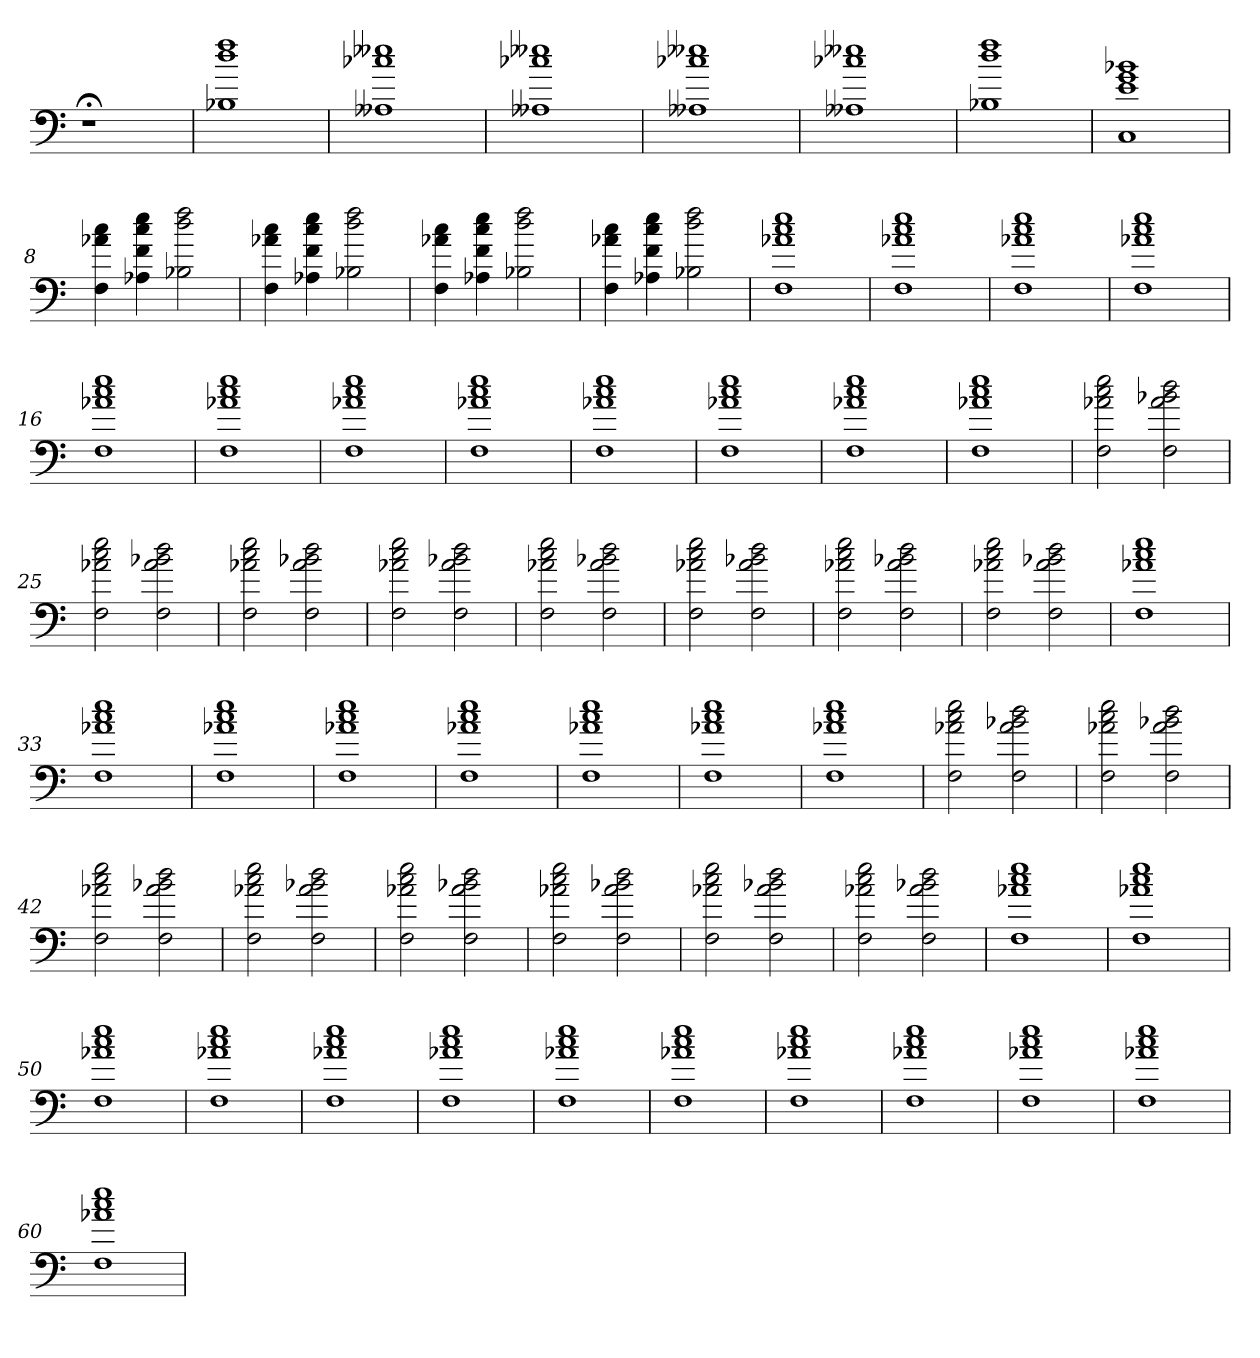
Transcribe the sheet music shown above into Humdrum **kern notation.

**kern
*part1
*staff1
=
1r;<
=1
1B-X 1dd 1ff
=2
1A--X 1cc-X 1ee--X
=3
1A--X 1cc-X 1ee--X
=4
1A--X 1cc-X 1ee--X
=5
1A--X 1cc-X 1ee--X
=6
1B-X 1dd 1ff
=7
1C 1e 1g 1b-X
=8
4F 4a-X 4cc
4A-X 4f 4cc 4ee
2B-X 2dd 2ff
=9
4F 4a-X 4cc
4A-X 4f 4cc 4ee
2B-X 2dd 2ff
=10
4F 4a-X 4cc
4A-X 4f 4cc 4ee
2B-X 2dd 2ff
=11
4F 4a-X 4cc
4A-X 4f 4cc 4ee
2B-X 2dd 2ff
=12
1F 1a-X 1cc 1ee
=13
1F 1a-X 1cc 1ee
=14
1F 1a-X 1cc 1ee
=15
1F 1a-X 1cc 1ee
=16
1F 1a-X 1cc 1ee
=17
1F 1a-X 1cc 1ee
=18
1F 1a-X 1cc 1ee
=19
1F 1a-X 1cc 1ee
=20
1F 1a-X 1cc 1ee
=21
1F 1a-X 1cc 1ee
=22
1F 1a-X 1cc 1ee
=23
1F 1a-X 1cc 1ee
=24
2F 2a-X 2cc 2ee
2F 2a- 2b-X 2dd
=25
2F 2a-X 2cc 2ee
2F 2a- 2b-X 2dd
=26
2F 2a-X 2cc 2ee
2F 2a- 2b-X 2dd
=27
2F 2a-X 2cc 2ee
2F 2a- 2b-X 2dd
=28
2F 2a-X 2cc 2ee
2F 2a- 2b-X 2dd
=29
2F 2a-X 2cc 2ee
2F 2a- 2b-X 2dd
=30
2F 2a-X 2cc 2ee
2F 2a- 2b-X 2dd
=31
2F 2a-X 2cc 2ee
2F 2a- 2b-X 2dd
=32
1F 1a-X 1cc 1ee
=33
1F 1a-X 1cc 1ee
=34
1F 1a-X 1cc 1ee
=35
1F 1a-X 1cc 1ee
=36
1F 1a-X 1cc 1ee
=37
1F 1a-X 1cc 1ee
=38
1F 1a-X 1cc 1ee
=39
1F 1a-X 1cc 1ee
=40
2F 2a-X 2cc 2ee
2F 2a- 2b-X 2dd
=41
2F 2a-X 2cc 2ee
2F 2a- 2b-X 2dd
=42
2F 2a-X 2cc 2ee
2F 2a- 2b-X 2dd
=43
2F 2a-X 2cc 2ee
2F 2a- 2b-X 2dd
=44
2F 2a-X 2cc 2ee
2F 2a- 2b-X 2dd
=45
2F 2a-X 2cc 2ee
2F 2a- 2b-X 2dd
=46
2F 2a-X 2cc 2ee
2F 2a- 2b-X 2dd
=47
2F 2a-X 2cc 2ee
2F 2a- 2b-X 2dd
=48
1F 1a-X 1cc 1ee
=49
1F 1a-X 1cc 1ee
=50
1F 1a-X 1cc 1ee
=51
1F 1a-X 1cc 1ee
=52
1F 1a-X 1cc 1ee
=53
1F 1a-X 1cc 1ee
=54
1F 1a-X 1cc 1ee
=55
1F 1a-X 1cc 1ee
=56
1F 1a-X 1cc 1ee
=57
1F 1a-X 1cc 1ee
=58
1F 1a-X 1cc 1ee
=59
1F 1a-X 1cc 1ee
=60
1F 1a-X 1cc 1ee
=
*-
